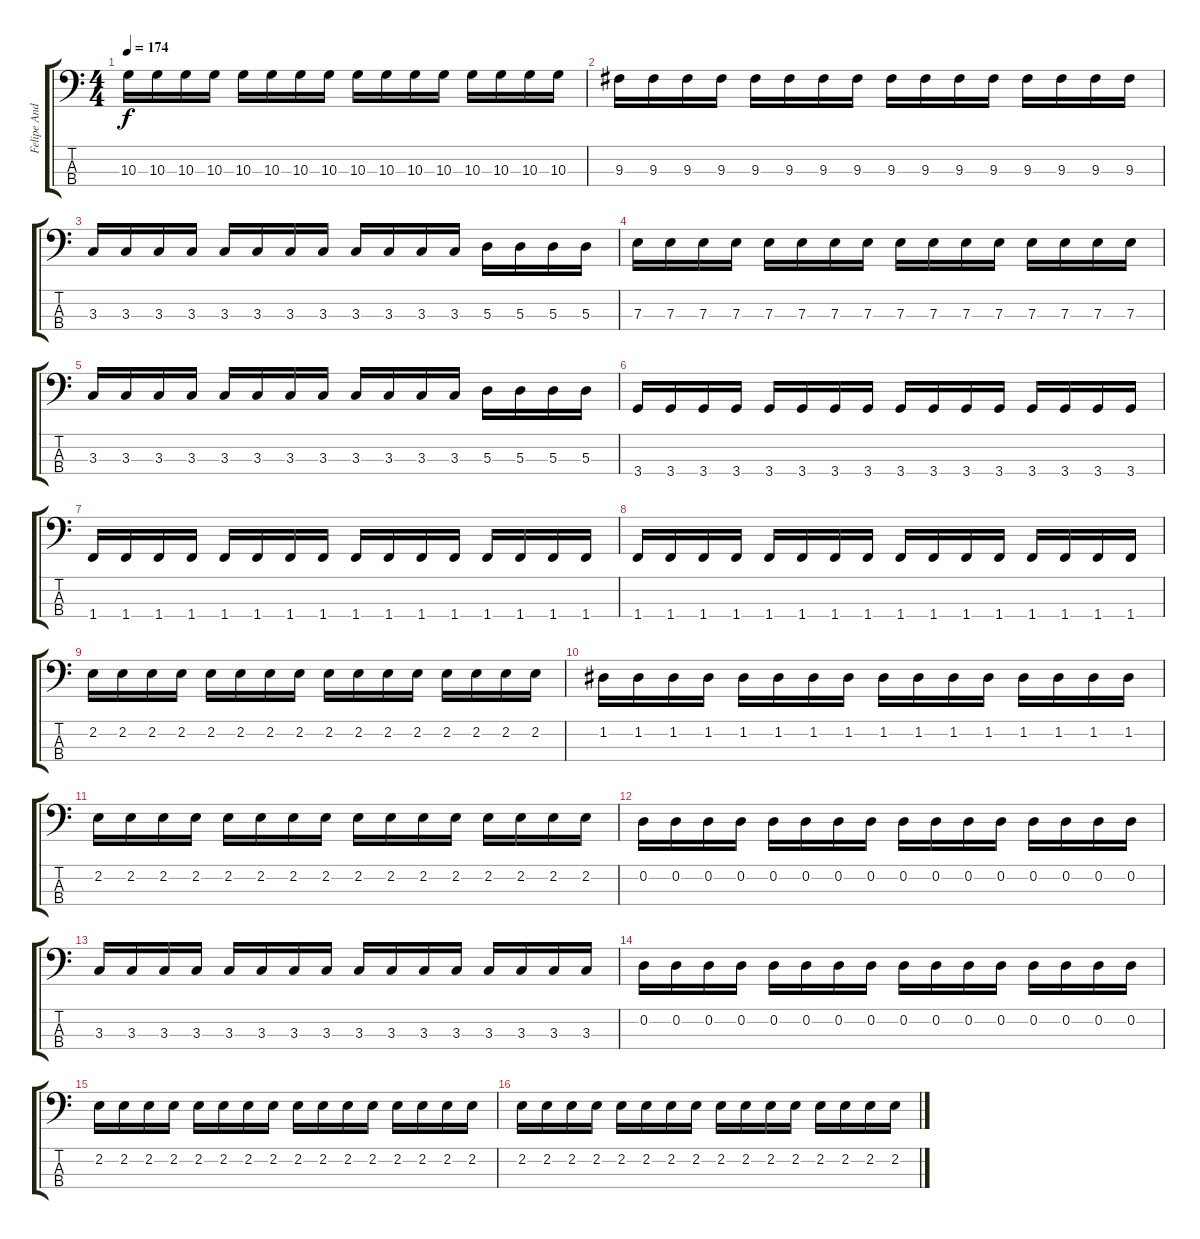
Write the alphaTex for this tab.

\track ("Felipe Andreolli" "Felipe And") {instrument electricbassfinger}
\staff {score tabs}
\tuning (G2 D2 A1 E1) {hide}
\ts (4 4)
\tempo 174
\clef f4
\ks c
10.3.16{dy f} 10.3.16 10.3.16 10.3.16 10.3.16 10.3.16 10.3.16 10.3.16 10.3.16 10.3.16 10.3.16 10.3.16 10.3.16 10.3.16 10.3.16 10.3.16 |
9.3.16 9.3.16 9.3.16 9.3.16 9.3.16 9.3.16 9.3.16 9.3.16 9.3.16 9.3.16 9.3.16 9.3.16 9.3.16 9.3.16 9.3.16 9.3.16 |
3.3.16 3.3.16 3.3.16 3.3.16 3.3.16 3.3.16 3.3.16 3.3.16 3.3.16 3.3.16 3.3.16 3.3.16 5.3.16 5.3.16 5.3.16 5.3.16 |
7.3.16 7.3.16 7.3.16 7.3.16 7.3.16 7.3.16 7.3.16 7.3.16 7.3.16 7.3.16 7.3.16 7.3.16 7.3.16 7.3.16 7.3.16 7.3.16 |
3.3.16 3.3.16 3.3.16 3.3.16 3.3.16 3.3.16 3.3.16 3.3.16 3.3.16 3.3.16 3.3.16 3.3.16 5.3.16 5.3.16 5.3.16 5.3.16 |
3.4.16 3.4.16 3.4.16 3.4.16 3.4.16 3.4.16 3.4.16 3.4.16 3.4.16 3.4.16 3.4.16 3.4.16 3.4.16 3.4.16 3.4.16 3.4.16 |
1.4.16 1.4.16 1.4.16 1.4.16 1.4.16 1.4.16 1.4.16 1.4.16 1.4.16 1.4.16 1.4.16 1.4.16 1.4.16 1.4.16 1.4.16 1.4.16 |
1.4.16 1.4.16 1.4.16 1.4.16 1.4.16 1.4.16 1.4.16 1.4.16 1.4.16 1.4.16 1.4.16 1.4.16 1.4.16 1.4.16 1.4.16 1.4.16 |
2.2.16 2.2.16 2.2.16 2.2.16 2.2.16 2.2.16 2.2.16 2.2.16 2.2.16 2.2.16 2.2.16 2.2.16 2.2.16 2.2.16 2.2.16 2.2.16 |
1.2.16 1.2.16 1.2.16 1.2.16 1.2.16 1.2.16 1.2.16 1.2.16 1.2.16 1.2.16 1.2.16 1.2.16 1.2.16 1.2.16 1.2.16 1.2.16 |
2.2.16 2.2.16 2.2.16 2.2.16 2.2.16 2.2.16 2.2.16 2.2.16 2.2.16 2.2.16 2.2.16 2.2.16 2.2.16 2.2.16 2.2.16 2.2.16 |
0.2.16 0.2.16 0.2.16 0.2.16 0.2.16 0.2.16 0.2.16 0.2.16 0.2.16 0.2.16 0.2.16 0.2.16 0.2.16 0.2.16 0.2.16 0.2.16 |
3.3.16 3.3.16 3.3.16 3.3.16 3.3.16 3.3.16 3.3.16 3.3.16 3.3.16 3.3.16 3.3.16 3.3.16 3.3.16 3.3.16 3.3.16 3.3.16 |
0.2.16 0.2.16 0.2.16 0.2.16 0.2.16 0.2.16 0.2.16 0.2.16 0.2.16 0.2.16 0.2.16 0.2.16 0.2.16 0.2.16 0.2.16 0.2.16 |
2.2.16 2.2.16 2.2.16 2.2.16 2.2.16 2.2.16 2.2.16 2.2.16 2.2.16 2.2.16 2.2.16 2.2.16 2.2.16 2.2.16 2.2.16 2.2.16 |
2.2.16 2.2.16 2.2.16 2.2.16 2.2.16 2.2.16 2.2.16 2.2.16 2.2.16 2.2.16 2.2.16 2.2.16 2.2.16 2.2.16 2.2.16 2.2.16
